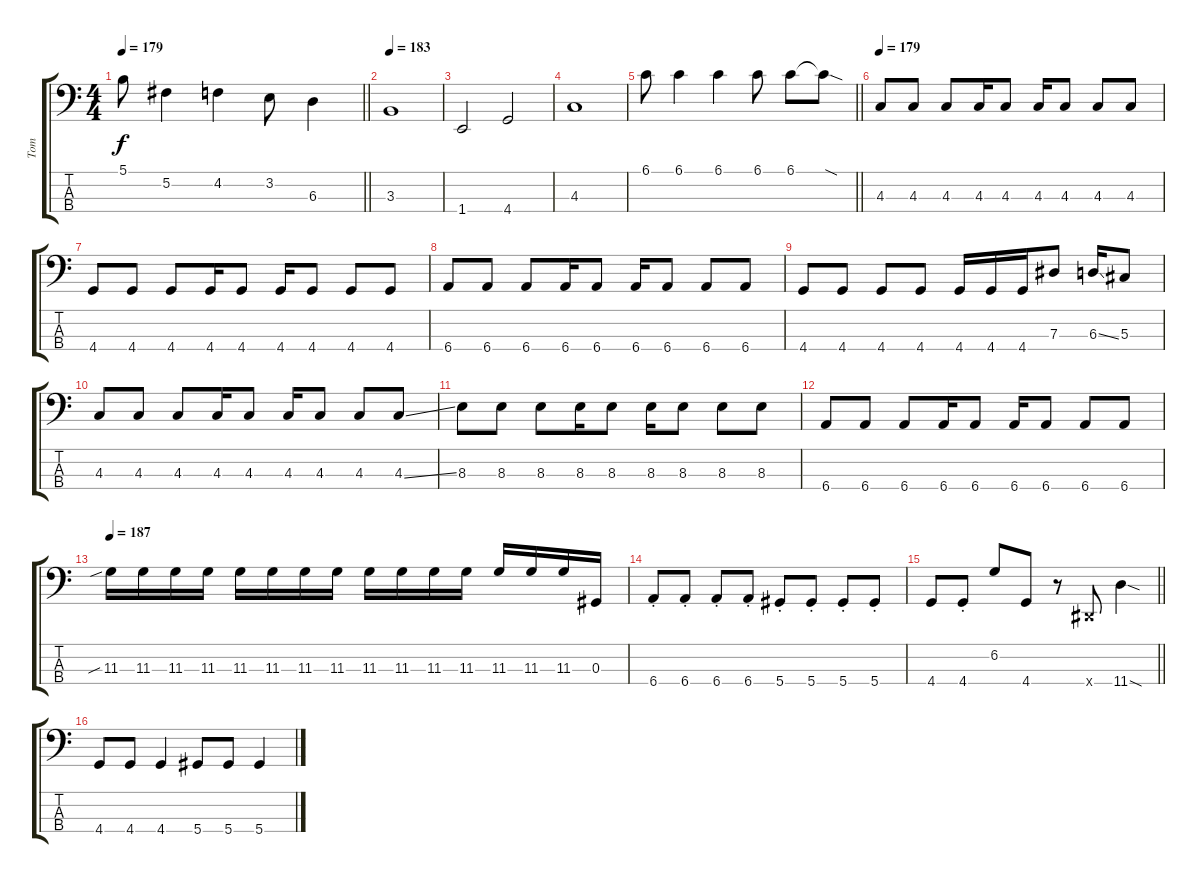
\track ("Tom" "Tom") {instrument electricbasspick}
\staff {score tabs}
\tuning (Gb2 Db2 Ab1 Eb1) {hide}
\ts (4 4)
\tempo 179
\clef f4
\barLineRight lightlight
\ks c
5.1.8{dy f} 5.2.4 4.2.4 3.2.8 6.3.4 |
\section ("" "")
\tempo 183
3.3.1 |
1.4.2 4.4.2 |
4.3.1 |
\barLineRight lightlight
6.1.8 6.1.4 6.1.4 6.1.8 6.1.8 6.1{sod t}.8 |
\section ("" "")
\tempo 179
4.3.8 4.3.8 4.3.8 4.3.16 4.3.8 4.3.16 4.3.8 4.3.8 4.3.8 |
4.4.8 4.4.8 4.4.8 4.4.16 4.4.8 4.4.16 4.4.8 4.4.8 4.4.8 |
6.4.8 6.4.8 6.4.8 6.4.16 6.4.8 6.4.16 6.4.8 6.4.8 6.4.8 |
4.4.8 4.4.8 4.4.8 4.4.8 4.4.16 4.4.16 4.4.16 7.3.8 6.3{ss}.16 5.3.8 |
4.3.8 4.3.8 4.3.8 4.3.16 4.3.8 4.3.16 4.3.8 4.3.8 4.3{ss}.8 |
8.3.8 8.3.8 8.3.8 8.3.16 8.3.8 8.3.16 8.3.8 8.3.8 8.3.8 |
6.4.8 6.4.8 6.4.8 6.4.16 6.4.8 6.4.16 6.4.8 6.4.8 6.4.8 |
\tempo 187
11.3{sib}.16 11.3.16 11.3.16 11.3.16 11.3.16 11.3.16 11.3.16 11.3.16 11.3.16 11.3.16 11.3.16 11.3.16 11.3.16 11.3.16 11.3.16 0.3.16 |
6.4{st}.8 6.4{st}.8 6.4{st}.8 6.4{st}.8 5.4{st}.8 5.4{st}.8 5.4{st}.8 5.4{st}.8 |
\barLineRight lightlight
4.4.8 4.4{st}.8 6.2.8 4.4.8 r.8 0.4{x}.8 11.4{sod}.4 |
\section ("" "")
4.4.8 4.4.8 4.4.4 5.4.8 5.4.8 5.4.4
